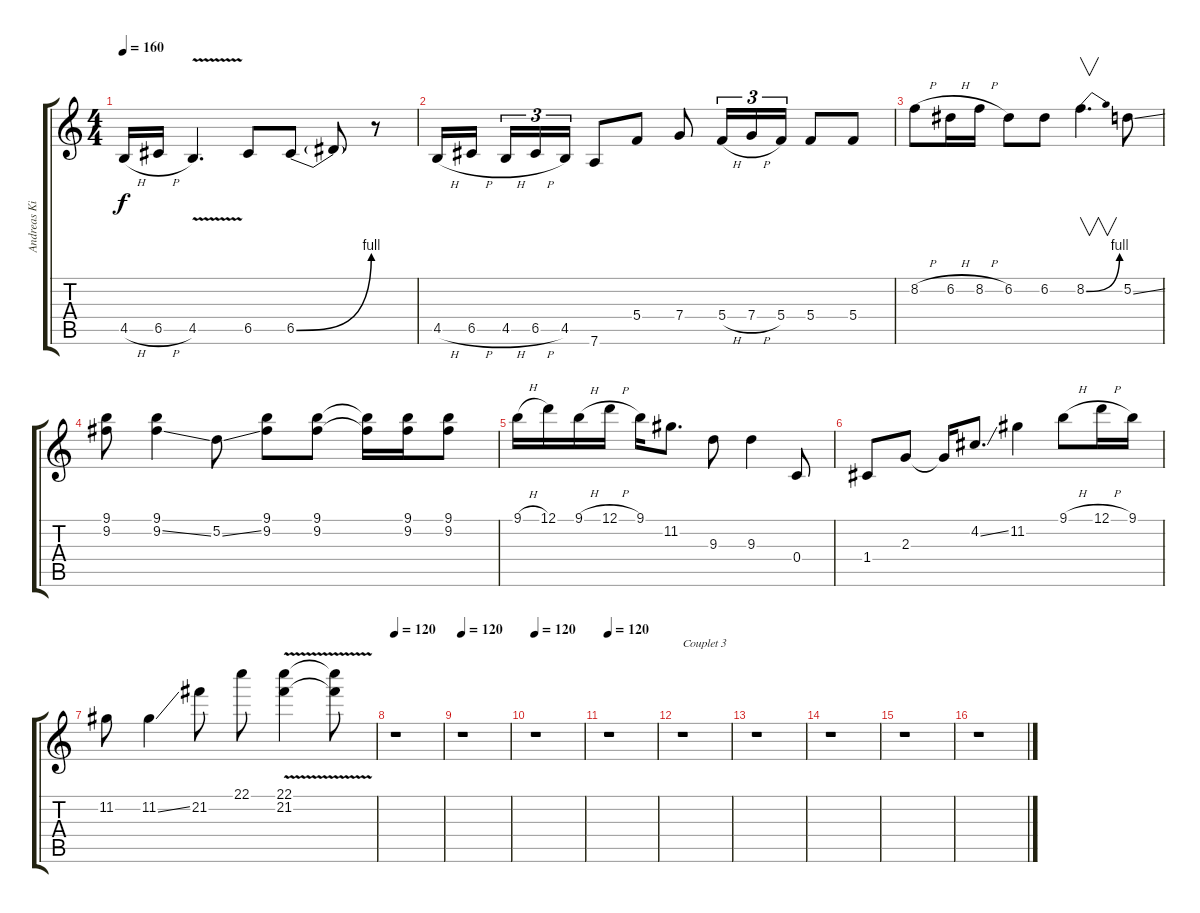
\track ("Andreas Kisser" "Andreas Ki") {instrument distortionguitar}
\staff {score tabs}
\tuning (D4 A3 F3 C3 G2 D2) {hide}
\ts (4 4)
\tempo 160
\clef g2
\ks c
4.5{h}.16{dy f} 6.5{h}.16 4.5{v}.4{d} 6.5.8 6.5{be (bend 0 0 60 4)}.8 6.5{t}.8 r.8 |
4.5{h}.16 6.5{h}.16{beam splitsecondary} 4.5{h}.16{tu (3 2)} 6.5{h}.16{tu (3 2)} 4.5.16{tu (3 2)} 7.6.8 5.4.8 7.4.8 5.4{h}.16{tu (3 2)} 7.4{h}.16{tu (3 2)} 5.4.16{tu (3 2)} 5.4.8 5.4.8 |
8.2{h}.8 6.2{h}.16 8.2{h}.16 6.2.8 6.2.8 8.2{be (bend 0 0 60 4)}.4{v d} 5.2{ss}.8 |
(9.1 9.2).8 (9.1 9.2{ss}).4 5.2{ss}.8 (9.1 9.2).8 (9.1 9.2).8 (9.1{t} 9.2{t}).16 (9.1 9.2).16 (9.1 9.2).8 |
9.1{h}.16 12.1.16 9.1{h}.16 12.1{h}.16 9.1.16 11.2.8{d} 9.3.8 9.3.4 0.4.8 |
1.4.8 2.3.8 2.3{t}.16 4.2{ss}.8{d} 11.2.4 9.1{h}.8 12.1{h}.16 9.1.16 |
11.2.8 11.2{ss}.4 21.2.8 22.1.8 (22.1{v} 21.2{v}).4 (22.1{t} 21.2{t}).8 |
\tempo 120
r.1 |
\tempo 120
r.1 |
\tempo 120
r.1 |
\tempo 120
r.1 |
r.1{txt "Couplet 3"} |
r.1 |
r.1 |
r.1 |
r.1
